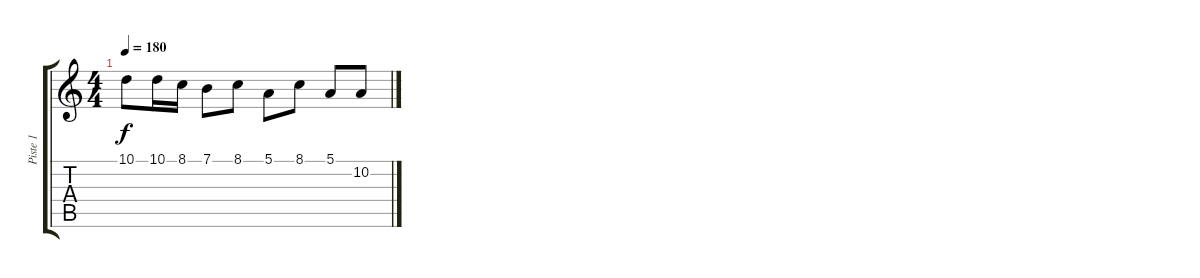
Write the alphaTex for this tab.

\track ("Piste 1" "Piste 1") {instrument bagpipe}
\staff {score tabs}
\tuning (E4 B3 G3 D3 A2 E2) {hide}
\ts (4 4)
\tempo 180
\clef g2
\ks c
10.1.8{dy f} 10.1.16 8.1.16 7.1.8 8.1.8 5.1.8 8.1.8 5.1.8 10.2.8
